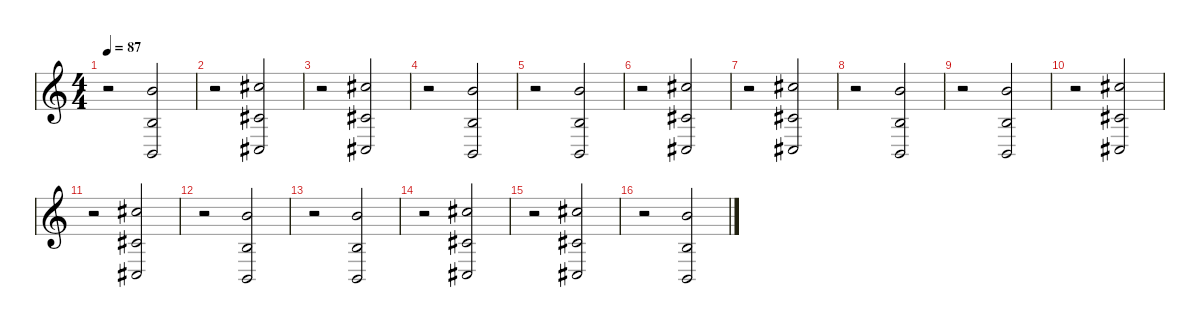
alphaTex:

\defaultSystemsLayout 4
\hideDynamics
\bracketExtendMode nobrackets
\singleTrackTrackNamePolicy hidden
\multiTrackTrackNamePolicy hidden
\firstSystemTrackNameMode fullname
\otherSystemsTrackNameOrientation horizontal
\track ("Amb" "org.") {instrument drawbarorgan}
\staff {score}
\tuning (Db4 A3 E3 A2 E2 A1)
\ts (4 4)
\tempo 87
\clef g2
\ks c
r.2{dy f beam Down} (10.1 7.3 7.5).2{beam Up} |
r.2{beam Down} (12.1{acc #} 9.3{acc #} 9.5{acc #}).2{beam Up} |
r.2{beam Down} (12.1{acc #} 9.3{acc #} 9.5{acc #}).2{beam Up} |
r.2{beam Down} (10.1 7.3 7.5).2{beam Up} |
r.2{beam Down} (10.1 7.3 7.5).2{beam Up} |
r.2{beam Down} (12.1{acc #} 9.3{acc #} 9.5{acc #}).2{beam Up} |
r.2{beam Down} (12.1{acc #} 9.3{acc #} 9.5{acc #}).2{beam Up} |
r.2{beam Down} (10.1 7.3 7.5).2{beam Up} |
r.2{beam Down} (10.1 7.3 7.5).2{beam Up} |
r.2{beam Down} (12.1{acc #} 9.3{acc #} 9.5{acc #}).2{beam Up} |
r.2{beam Down} (12.1{acc #} 9.3{acc #} 9.5{acc #}).2{beam Up} |
r.2{beam Down} (10.1 7.3 7.5).2{beam Up} |
r.2{beam Down} (10.1 7.3 7.5).2{beam Up} |
r.2{beam Down} (12.1{acc #} 9.3{acc #} 9.5{acc #}).2{beam Up} |
r.2{beam Down} (12.1{acc #} 9.3{acc #} 9.5{acc #}).2{beam Up} |
r.2{beam Down} (10.1 7.3 7.5).2{beam Up}
